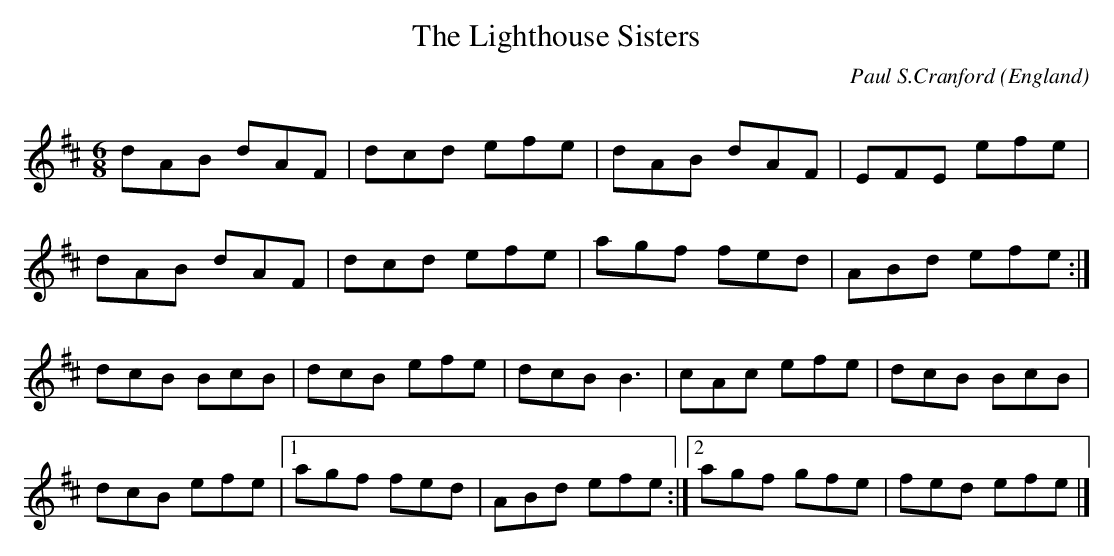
X:1
T:The Lighthouse Sisters
C:Paul S.Cranford
Q:300
O:England
L:1/8
M:6/8
K:D
dAB dAF|dcd efe|dAB dAF|EFE efe|
dAB dAF|dcd efe|agf fed|ABd efe:|
dcB BcB|dcB efe|dcB B3|cAc efe|dcB BcB|
dcB efe|[1agf fed|ABd efe:|[2agf gfe|fed efe|]
